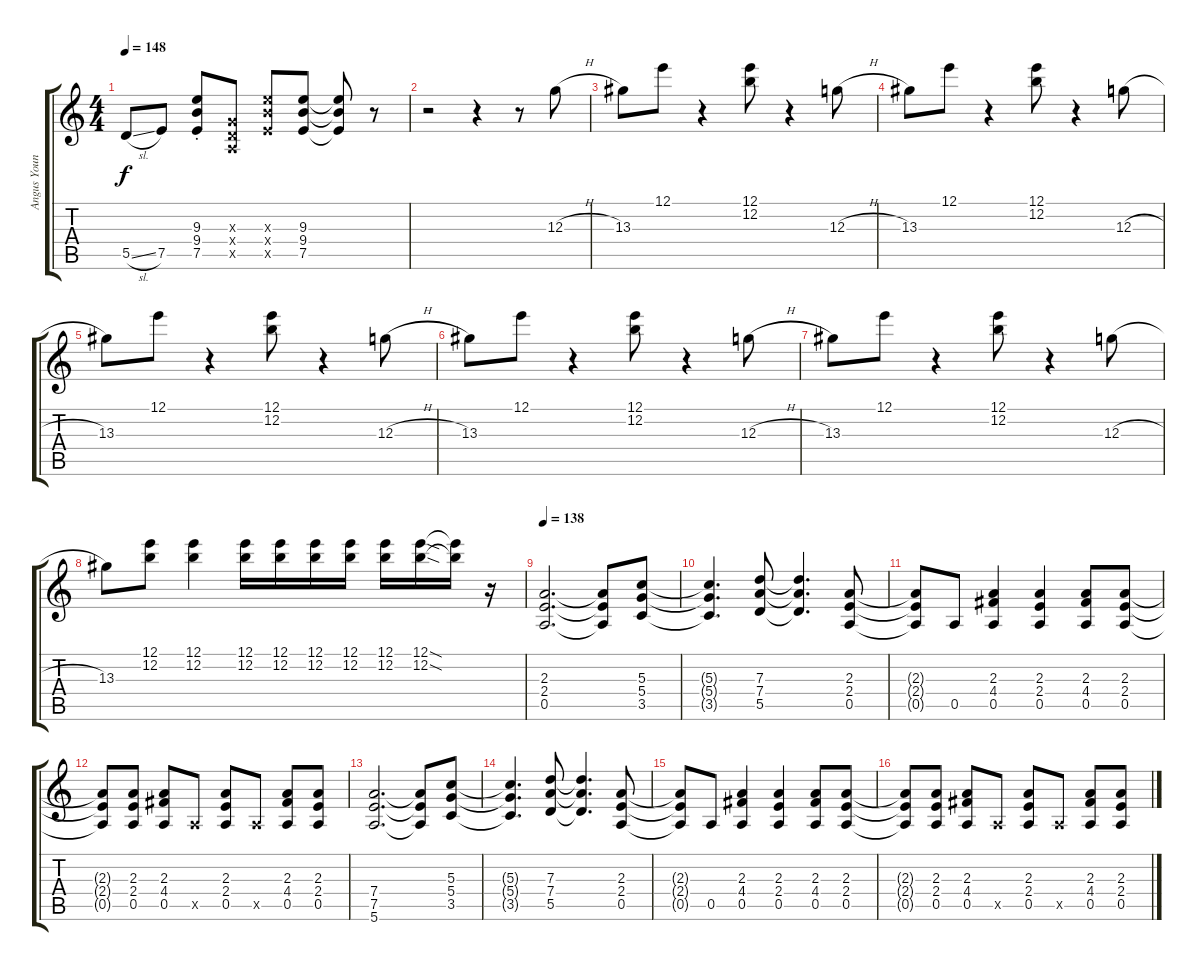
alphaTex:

\track ("Angus Young" "Angus Youn") {instrument distortionguitar}
\staff {score tabs}
\tuning (E4 B3 G3 D3 A2 E2) {hide}
\ts (4 4)
\tempo 148
\clef g2
\ks c
5.5{sl}.8{dy f} 7.5.8 (9.3{st} 9.4{st} 7.5{st}).8 (0.3{x} 0.4{x} 0.5{x}).8 (9.3{x} 9.4{x} 7.5{x}).8 (9.3 9.4 7.5).8 (9.3{t} 9.4{t} 7.5{t}).8 r.8 |
r.2 r.4 r.8 12.3{h}.8 |
13.3.8 12.1.8 r.4 (12.1 12.2).8 r.4 12.3{h}.8 |
13.3.8 12.1.8 r.4 (12.1 12.2).8 r.4 12.3{h}.8 |
13.3.8 12.1.8 r.4 (12.1 12.2).8 r.4 12.3{h}.8 |
13.3.8 12.1.8 r.4 (12.1 12.2).8 r.4 12.3{h}.8 |
13.3.8 12.1.8 r.4 (12.1 12.2).8 r.4 12.3{h}.8 |
13.3.8 (12.1 12.2).8 (12.1 12.2).4 (12.1 12.2).16 (12.1 12.2).16 (12.1 12.2).16 (12.1 12.2).16 (12.1 12.2).16 (12.1{sod} 12.2{sod}).16 (12.1{t} 12.2{t}).16 r.16 |
\tempo 138
(2.3 2.4 0.5).2{d} (2.3{t} 2.4{t} 0.5{t}).8 (5.3 5.4 3.5).8 |
(5.3{t} 5.4{t} 3.5{t}).4{d} (7.3 7.4 5.5).8 (7.3{t} 7.4{t} 5.5{t}).4{d} (2.3 2.4 0.5).8 |
(2.3{t} 2.4{t} 0.5{t}).8 0.5.8 (2.3 4.4 0.5).4 (2.3 2.4 0.5).4 (2.3 4.4 0.5).8 (2.3 2.4 0.5).8 |
(2.3{t} 2.4{t} 0.5{t}).8 (2.3 2.4 0.5).8 (2.3 4.4 0.5).8 0.5{x}.8 (2.3 2.4 0.5).8 0.5{x}.8 (2.3 4.4 0.5).8 (2.3 2.4 0.5).8 |
(7.4 7.5 5.6).2{d} (7.4{t} 7.5{t} 5.6{t}).8 (5.3 5.4 3.5).8 |
(5.3{t} 5.4{t} 3.5{t}).4{d} (7.3 7.4 5.5).8 (7.3{t} 7.4{t} 5.5{t}).4{d} (2.3 2.4 0.5).8 |
(2.3{t} 2.4{t} 0.5{t}).8 0.5.8 (2.3 4.4 0.5).4 (2.3 2.4 0.5).4 (2.3 4.4 0.5).8 (2.3 2.4 0.5).8 |
(2.3{t} 2.4{t} 0.5{t}).8 (2.3 2.4 0.5).8 (2.3 4.4 0.5).8 0.5{x}.8 (2.3 2.4 0.5).8 0.5{x}.8 (2.3 4.4 0.5).8 (2.3 2.4 0.5).8
